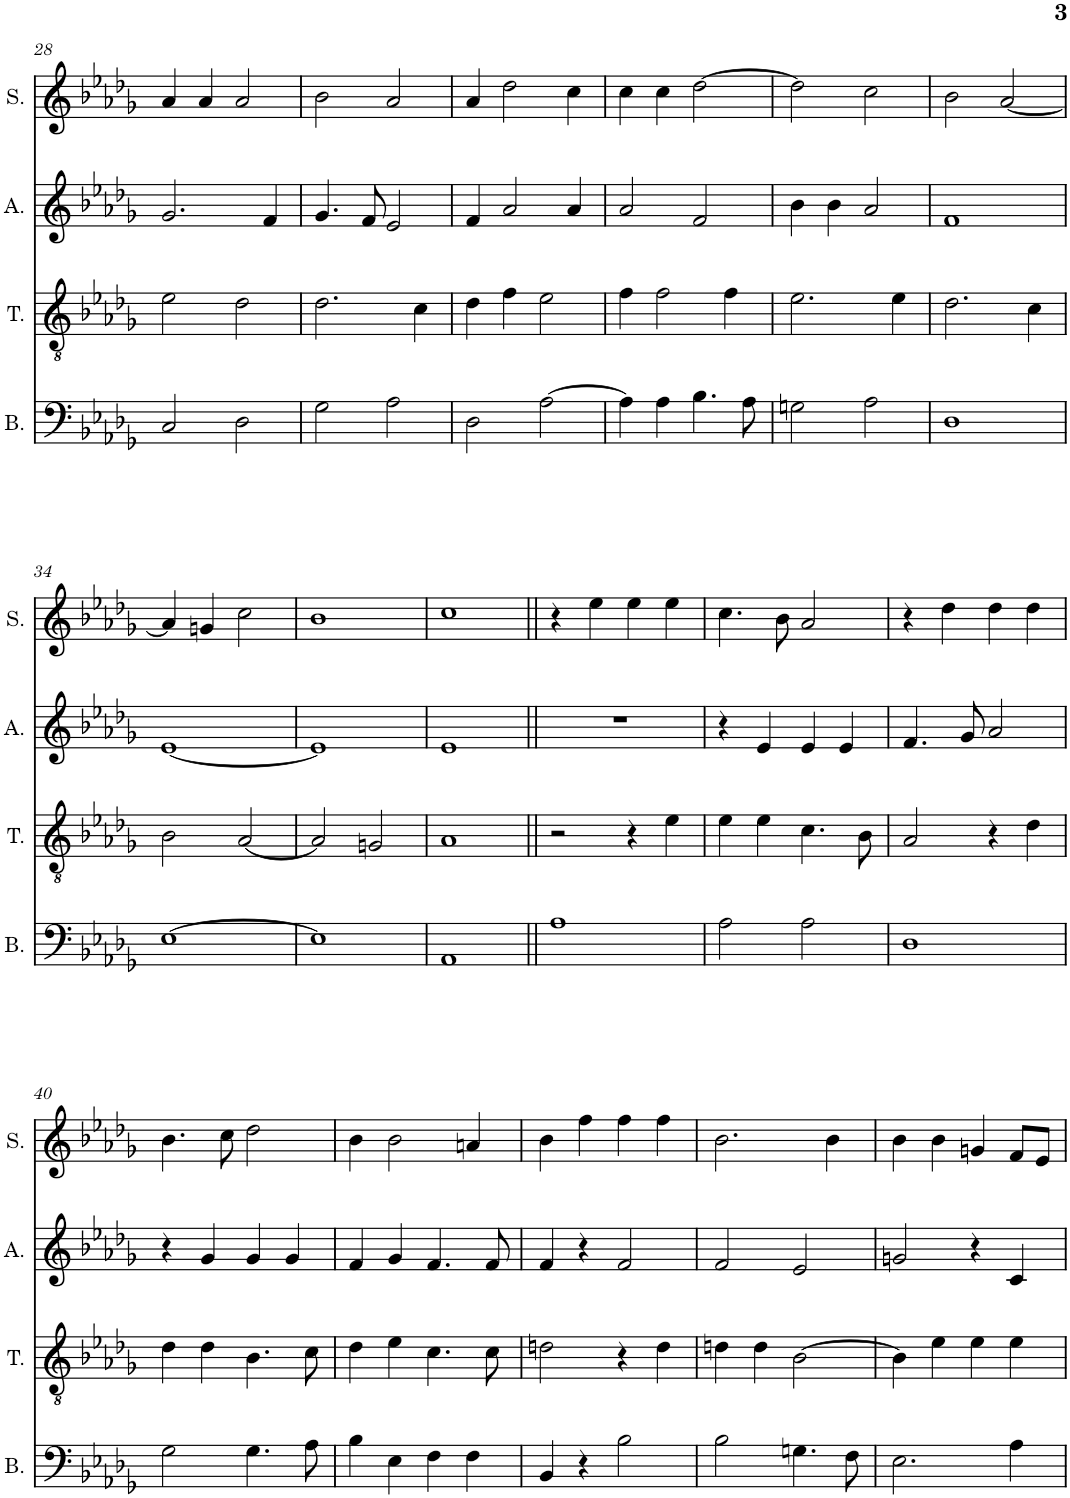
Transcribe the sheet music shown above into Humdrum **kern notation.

**kern	**kern	**kern	**kern
*part4	*part3	*part2	*part1
*staff4	*staff3	*staff2	*staff1
*I"Bass	*I"Tenor	*I"Alto	*I"Soprano
*I'B.	*I'T.	*I'A.	*I'S.
!!LO:PB:g=z
*clefF4	*clefGv2	*clefG2	*clefG2
*k[b-e-a-d-g-]	*k[b-e-a-d-g-]	*k[b-e-a-d-g-]	*k[b-e-a-d-g-]
*M4/4	*M4/4	*M4/4	*M4/4
=28	=28	=28	=28
2C/	2e-\	2.g-/	4a-/
.	.	.	4a-/
2D-\	2d-\	.	2a-/
.	.	4f/	.
=29	=29	=29	=29
2G-\	2.d-\	4.g-/	2b-\
.	.	8f/	.
2A-\	.	2e-/	2a-/
.	4c\	.	.
=30	=30	=30	=30
2D-\	4d-\	4f/	4a-/
.	4f\	2a-/	2dd-\
[2A-\	2e-\	.	.
.	.	4a-/	4cc\
=31	=31	=31	=31
4A-\]	4f\	2a-/	4cc\
4A-\	2f\	.	4cc\
4.B-\	.	2f/	[2dd-\
.	4f\	.	.
8A-\	.	.	.
=32	=32	=32	=32
2Gn\	2.e-\	4b-\	2dd-\]
.	.	4b-\	.
2A-\	.	2a-/	2cc\
.	4e-\	.	.
=33	=33	=33	=33
1D-	2.d-\	1f	2b-\
.	.	.	[2a-/
.	4c\	.	.
!!LO:LB:g=z
=34	=34	=34	=34
[1E-	2B-\	[1e-	4a-/]
.	.	.	4gn/
.	[2A-/	.	2cc\
=35	=35	=35	=35
1E-]	2A-/]	1e-]	1b-
.	2Gn/	.	.
=36	=36	=36	=36
1AA-	1A-	1e-	1cc
=37||	=37||	=37||	=37||
1A-	2r	1r	4r
.	.	.	4ee-\
.	4r	.	4ee-\
.	4e-\	.	4ee-\
=38	=38	=38	=38
2A-\	4e-\	4r	4.cc\
.	4e-\	4e-/	.
.	.	.	8b-\
2A-\	4.c\	4e-/	2a-/
.	.	4e-/	.
.	8B-\	.	.
=39	=39	=39	=39
1D-	2A-/	4.f/	4r
.	.	.	4dd-\
.	.	8g-/	.
.	4r	2a-/	4dd-\
.	4d-\	.	4dd-\
!!LO:LB:g=z
=40	=40	=40	=40
2G-\	4d-\	4r	4.b-\
.	4d-\	4g-/	.
.	.	.	8cc\
4.G-\	4.B-\	4g-/	2dd-\
.	.	4g-/	.
8A-\	8c\	.	.
=41	=41	=41	=41
4B-\	4d-\	4f/	4b-\
4E-\	4e-\	4g-/	2b-\
4F\	4.c\	4.f/	.
4F\	.	.	4an/
.	8c\	8f/	.
=42	=42	=42	=42
4BB-/	2dn\	4f/	4b-\
4r	.	4r	4ff\
2B-\	4r	2f/	4ff\
.	4d\	.	4ff\
=43	=43	=43	=43
2B-\	4dn\	2f/	2.b-\
.	4d\	.	.
4.Gn\	[2B-\	2e-/	.
.	.	.	4b-\
8F\	.	.	.
=44	=44	=44	=44
2.E-\	4B-\]	2gn/	4b-\
.	4e-\	.	4b-\
.	4e-\	4r	4gn/
4A-\	4e-\	4c/	8f/L
.	.	.	8e-/J
=	=	=	=
*-	*-	*-	*-
